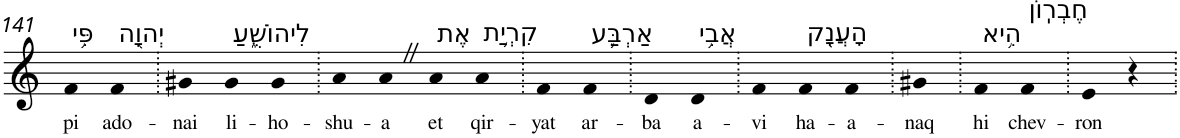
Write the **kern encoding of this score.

**kern	**text
*part1	*part1
*staff1	*staff1
*I"Piano	*
*I'Pno	*
!!LO:PB:g=z
*clefG2	*
*k[]	*
=141	=141
!LO:TX:a:t=פִּ֥י	!
!	!LO:LY:b
4f	pi
!LO:TX:a:t=יְהוָ֖ה	!
!	!LO:LY:b
4f	ado-
=142.	=142.
!	!LO:LY:b
4g#X	-nai
!LO:TX:a:t=לִיהוֹשֻׁ֑עַ	!
!	!LO:LY:b
4g#	li-
!	!LO:LY:b
4g#	-ho-
=143.	=143.
!	!LO:LY:b
4a	-shu-
!	!LO:LY:b
4aZ	-a
!LO:TX:a:t=אֶת	!
!	!LO:LY:b
4a	et
!LO:TX:a:t=קִרְיַ֥ת	!
!	!LO:LY:b
4a	qir-
=144.	=144.
!	!LO:LY:b
4f	-yat
!LO:TX:a:t=אַרְבַּ֛ע	!
!	!LO:LY:b
4f	ar-
=145.	=145.
!	!LO:LY:b
4d	-ba
!LO:TX:a:t=אֲבִ֥י	!
!	!LO:LY:b
4d	a-
=146.	=146.
!	!LO:LY:b
4f	-vi
!LO:TX:a:t=הָעֲנָ֖ק	!
!	!LO:LY:b
4f	ha-
!	!LO:LY:b
4f	-a-
=147.	=147.
!	!LO:LY:b
4g#X	-naq
=148.	=148.
!LO:TX:a:t=הִ֥יא	!
!	!LO:LY:b
4f	hi
!LO:TX:a:t=חֶבְרֽוֹן	!
!	!LO:LY:b
4f	chev-
=149.	=149.
!	!LO:LY:b
4e	-ron
4r	.
=.	=.
*-	*-
